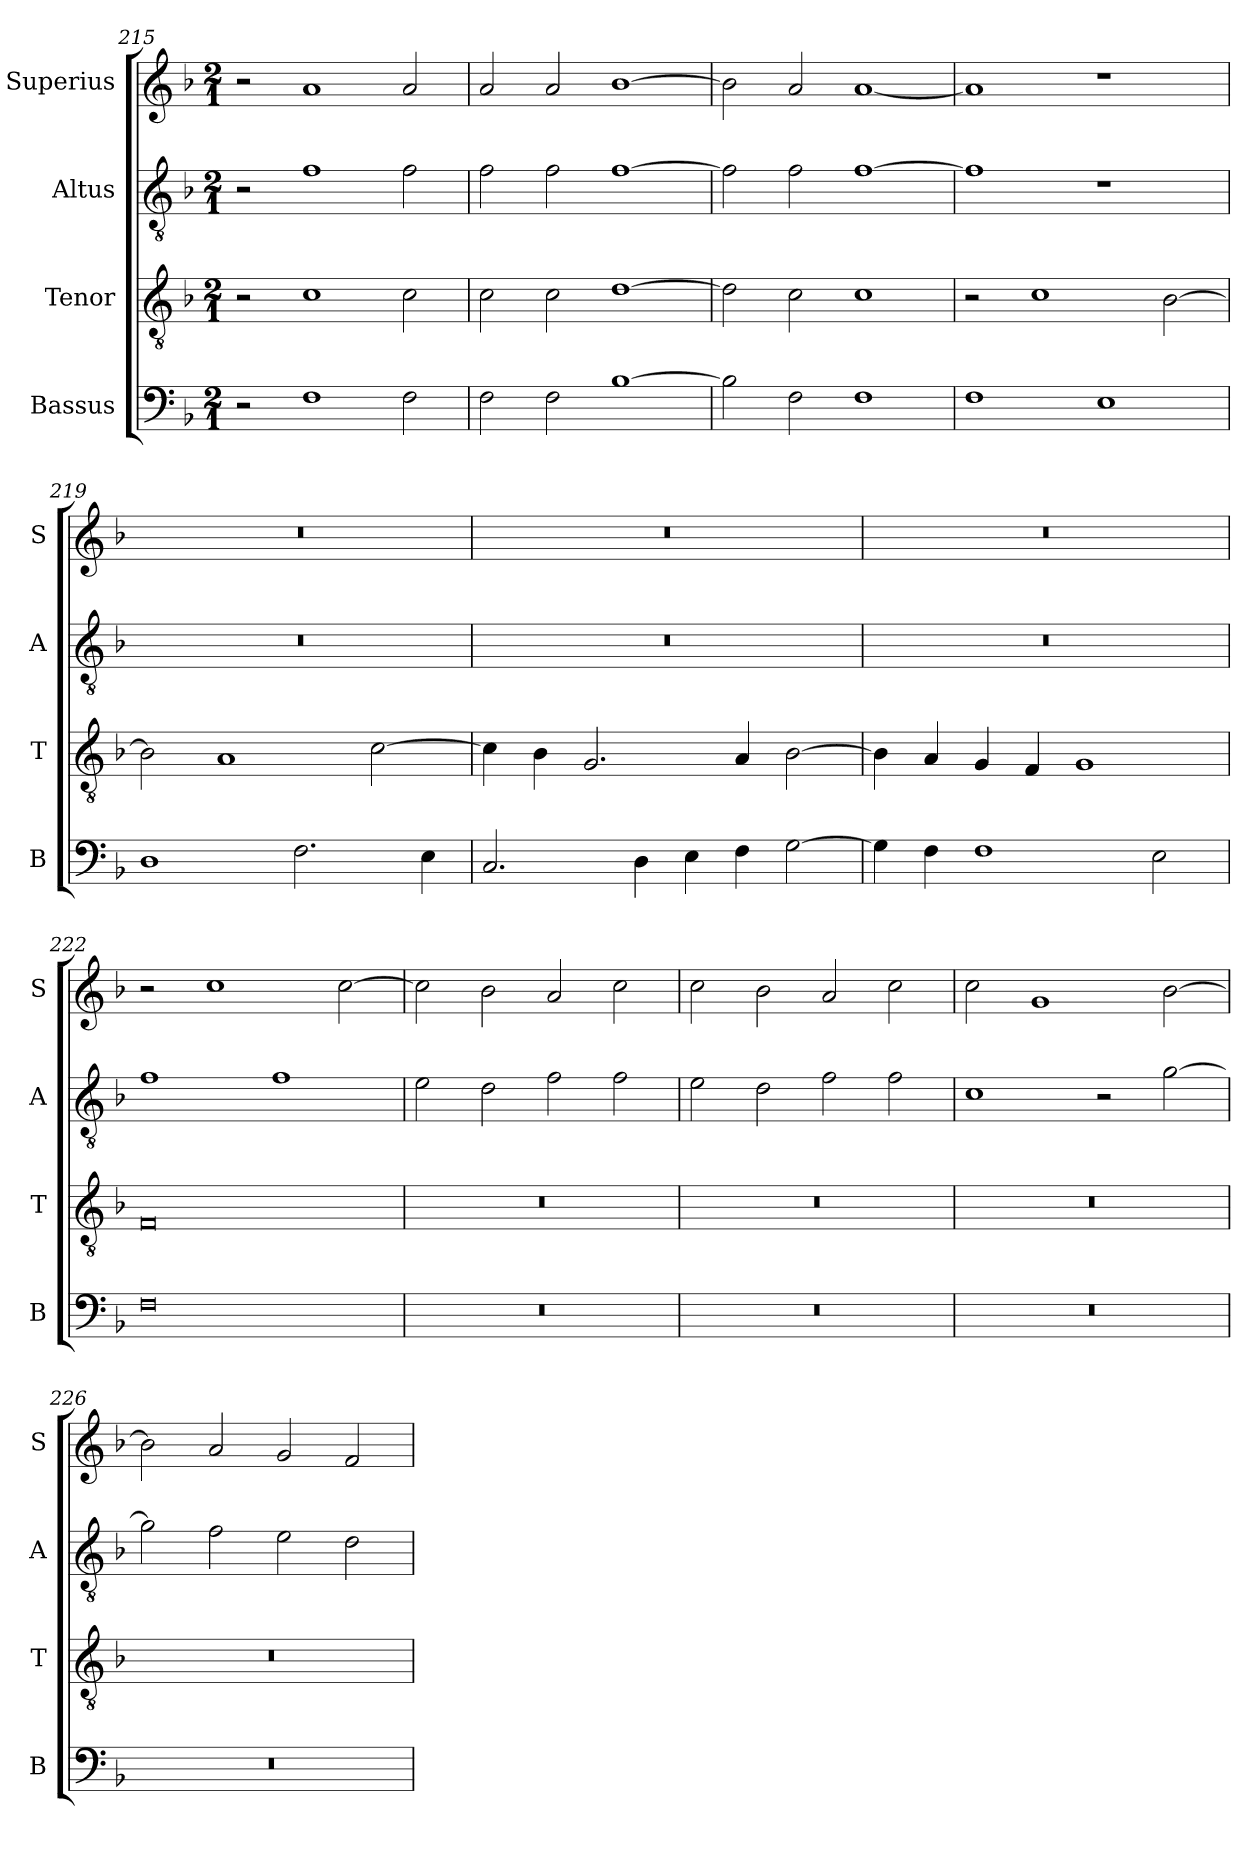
**kern	**kern	**kern	**kern
*part4	*part3	*part2	*part1
*staff4	*staff3	*staff2	*staff1
*I"Bassus	*I"Tenor	*I"Altus	*I"Superius
*I'B	*I'T	*I'A	*I'S
*clefF4	*clefGv2	*clefGv2	*clefG2
*k[b-]	*k[b-]	*k[b-]	*k[b-]
*F:	*F:	*F:	*F:
*M2/1	*M2/1	*M2/1	*M2/1
=215	=215	=215	=215
2r	2r	2r	2r
1F	1c	1f	1a
2F	2c	2f	2a
=216	=216	=216	=216
2F	2c	2f	2a
2F	2c	2f	2a
[1B-	[1d	[1f	[1b-
=217	=217	=217	=217
2B-]	2d]	2f]	2b-]
2F	2c	2f	2a
1F	1c	[1f	[1a
=218	=218	=218	=218
1F	2r	1f]	1a]
.	1c	.	.
1E	.	1r	1r
.	[2B-	.	.
=219	=219	=219	=219
1D	2B-]	0r	0r
.	1A	.	.
2.F	.	.	.
.	[2c	.	.
4E	.	.	.
=220	=220	=220	=220
2.C	4c]	0r	0r
.	4B-	.	.
.	2.G	.	.
4D	.	.	.
4E	.	.	.
4F	4A	.	.
[2G	[2B-	.	.
=221	=221	=221	=221
4G]	4B-]	0r	0r
4F	4A	.	.
1F	4G	.	.
.	4F	.	.
.	1G	.	.
2E	.	.	.
=222	=222	=222	=222
0F	0F	1f	2r
.	.	.	1cc
.	.	1f	.
.	.	.	[2cc
=223	=223	=223	=223
0r	0r	2e	2cc]
.	.	2d	2b-
.	.	2f	2a
.	.	2f	2cc
=224	=224	=224	=224
0r	0r	2e	2cc
.	.	2d	2b-
.	.	2f	2a
.	.	2f	2cc
=225	=225	=225	=225
0r	0r	1c	2cc
.	.	.	1g
.	.	2r	.
.	.	[2g	[2b-
=226	=226	=226	=226
0r	0r	2g]	2b-]
.	.	2f	2a
.	.	2e	2g
.	.	2d	2f
=	=	=	=
*-	*-	*-	*-
